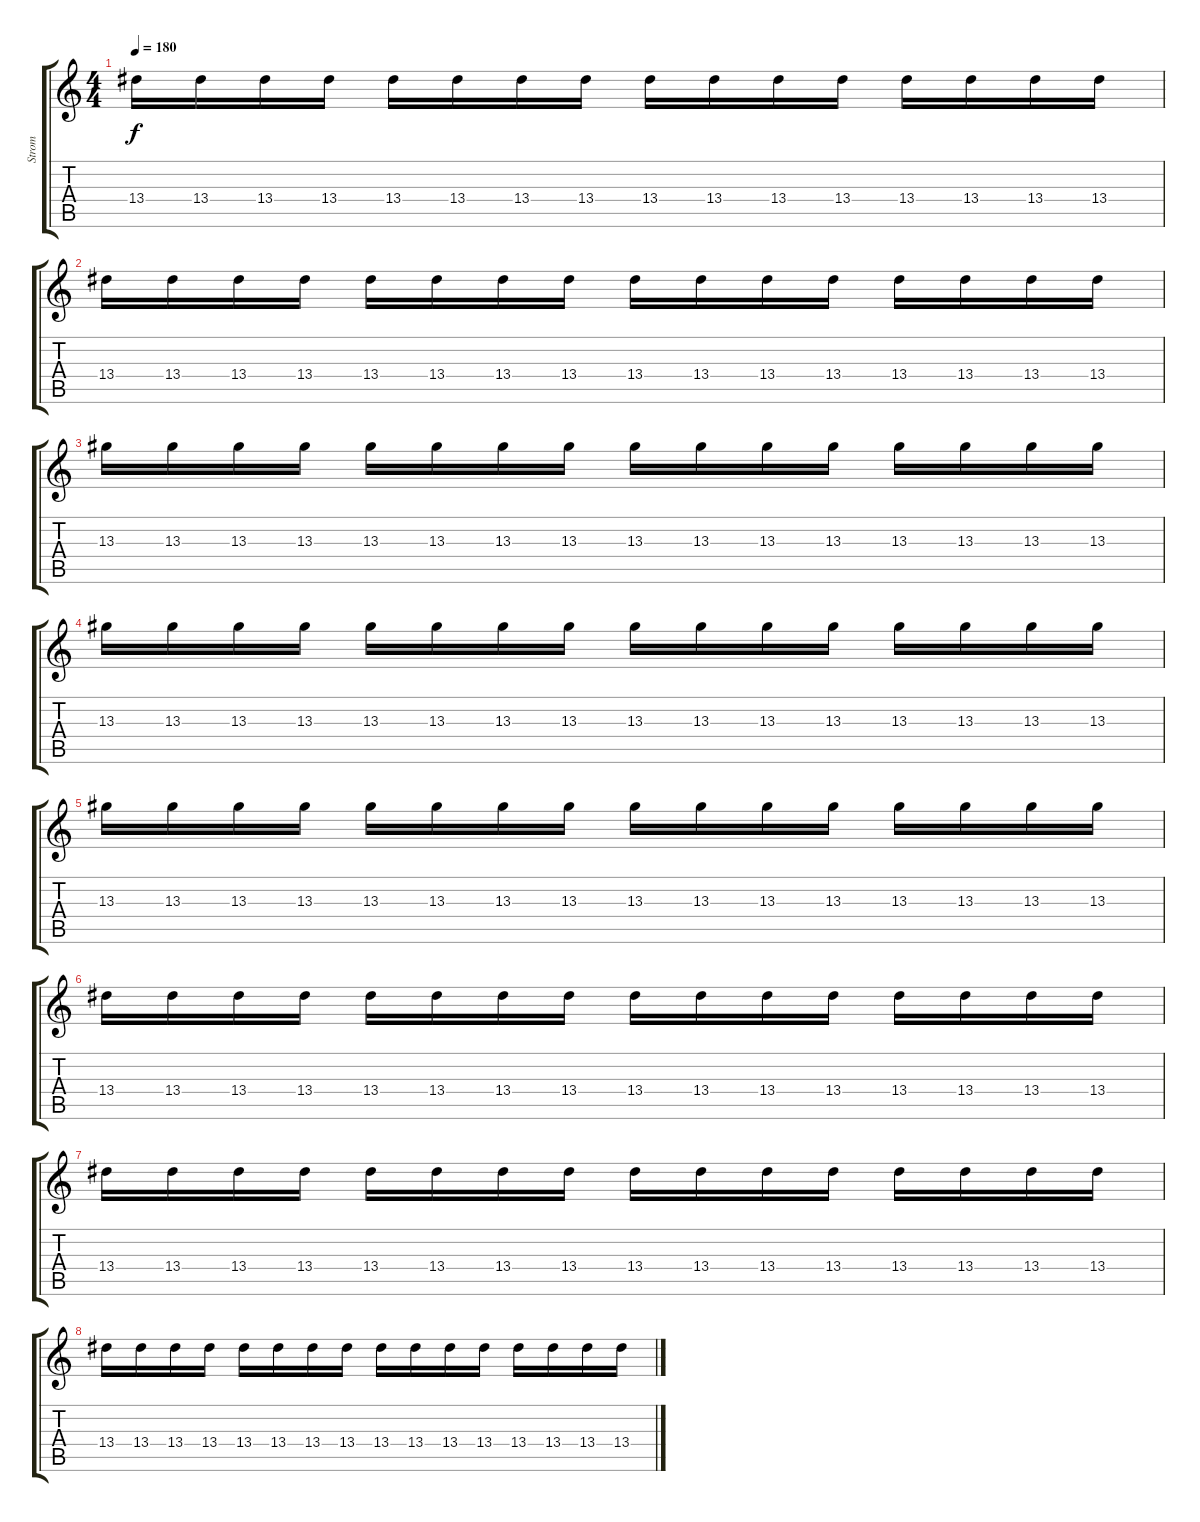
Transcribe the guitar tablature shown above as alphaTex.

\track ("Strom" "Strom") {instrument distortionguitar}
\staff {score tabs}
\tuning (E4 B3 G3 D3 A2 E2) {hide}
\ts (4 4)
\tempo 180
\clef g2
\ks c
13.4.16{dy f} 13.4.16 13.4.16 13.4.16 13.4.16 13.4.16 13.4.16 13.4.16 13.4.16 13.4.16 13.4.16 13.4.16 13.4.16 13.4.16 13.4.16 13.4.16 |
13.4.16 13.4.16 13.4.16 13.4.16 13.4.16 13.4.16 13.4.16 13.4.16 13.4.16 13.4.16 13.4.16 13.4.16 13.4.16 13.4.16 13.4.16 13.4.16 |
13.3.16 13.3.16 13.3.16 13.3.16 13.3.16 13.3.16 13.3.16 13.3.16 13.3.16 13.3.16 13.3.16 13.3.16 13.3.16 13.3.16 13.3.16 13.3.16 |
13.3.16 13.3.16 13.3.16 13.3.16 13.3.16 13.3.16 13.3.16 13.3.16 13.3.16 13.3.16 13.3.16 13.3.16 13.3.16 13.3.16 13.3.16 13.3.16 |
13.3.16 13.3.16 13.3.16 13.3.16 13.3.16 13.3.16 13.3.16 13.3.16 13.3.16 13.3.16 13.3.16 13.3.16 13.3.16 13.3.16 13.3.16 13.3.16 |
13.4.16 13.4.16 13.4.16 13.4.16 13.4.16 13.4.16 13.4.16 13.4.16 13.4.16 13.4.16 13.4.16 13.4.16 13.4.16 13.4.16 13.4.16 13.4.16 |
13.4.16 13.4.16 13.4.16 13.4.16 13.4.16 13.4.16 13.4.16 13.4.16 13.4.16 13.4.16 13.4.16 13.4.16 13.4.16 13.4.16 13.4.16 13.4.16 |
13.4.16 13.4.16 13.4.16 13.4.16 13.4.16 13.4.16 13.4.16 13.4.16 13.4.16 13.4.16 13.4.16 13.4.16 13.4.16 13.4.16 13.4.16 13.4.16
